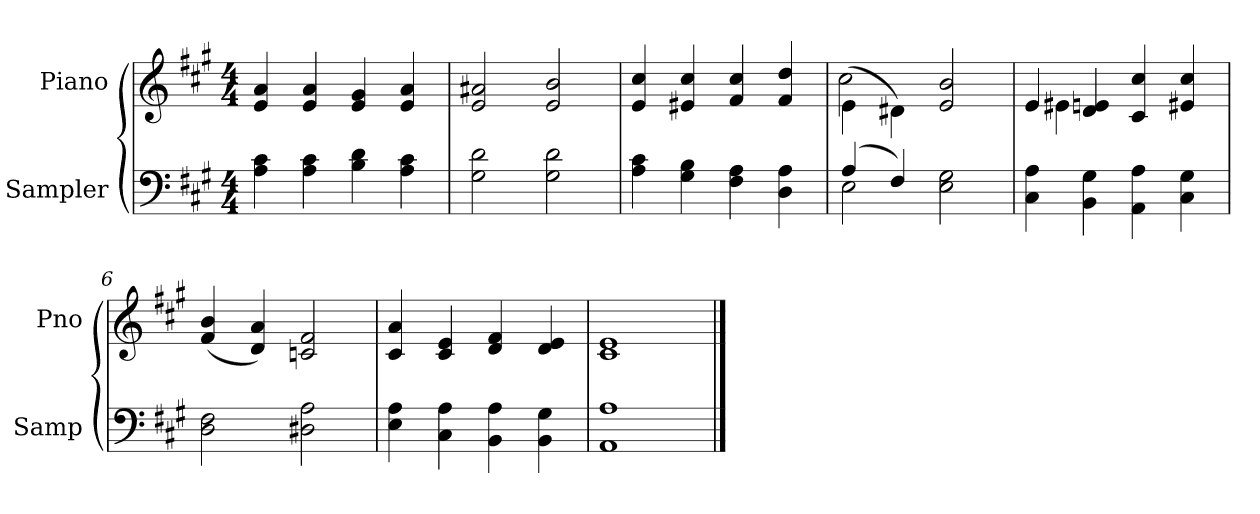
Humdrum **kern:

**kern	**kern
*part2	*part1
*staff2	*staff1
*I"Sampler	*I"Piano
*I'Samp	*I'Pno
*clefF4	*clefG2
*k[f#c#g#]	*k[f#c#g#]
*A:	*A:
*M4/4	*M4/4
=1	=1
4A 4c#	4e 4a
4A 4c#	4e 4a
4B 4d	4e 4g#
4A 4c#	4e 4a
=2	=2
2G# 2d	2e 2a#X
2G# 2d	2e 2b
=3	=3
4A 4c#	4e 4cc#
4G# 4B	4e#X 4cc#
4F# 4A	4f# 4cc#
4D 4A	4f# 4dd
=4	=4
*^	*^
(4A/	2E	(4e\	2cc#
4F#/)	.	4d#X\)	.
2E 2G#	2ryy	2e 2b	2ryy
*v	*v	*	*
=5	=5	=5
4C# 4A	4e/	4e#
4BB 4G#	4d 4e	2.ryy
4AA 4A	4c# 4cc#	.
4C# 4G#	4e#X 4cc#	.
*	*v	*v
=6	=6
2D 2F#	(4f# 4b
.	4d 4a)
2D#X 2A	2cn 2f#
=7	=7
4E 4A	4c# 4a
4C# 4A	4c# 4e
4BB 4A	4d 4f#
4BB 4G#	4d 4e
=8	=8
1AA 1A	1c# 1e
==	==
*-	*-
